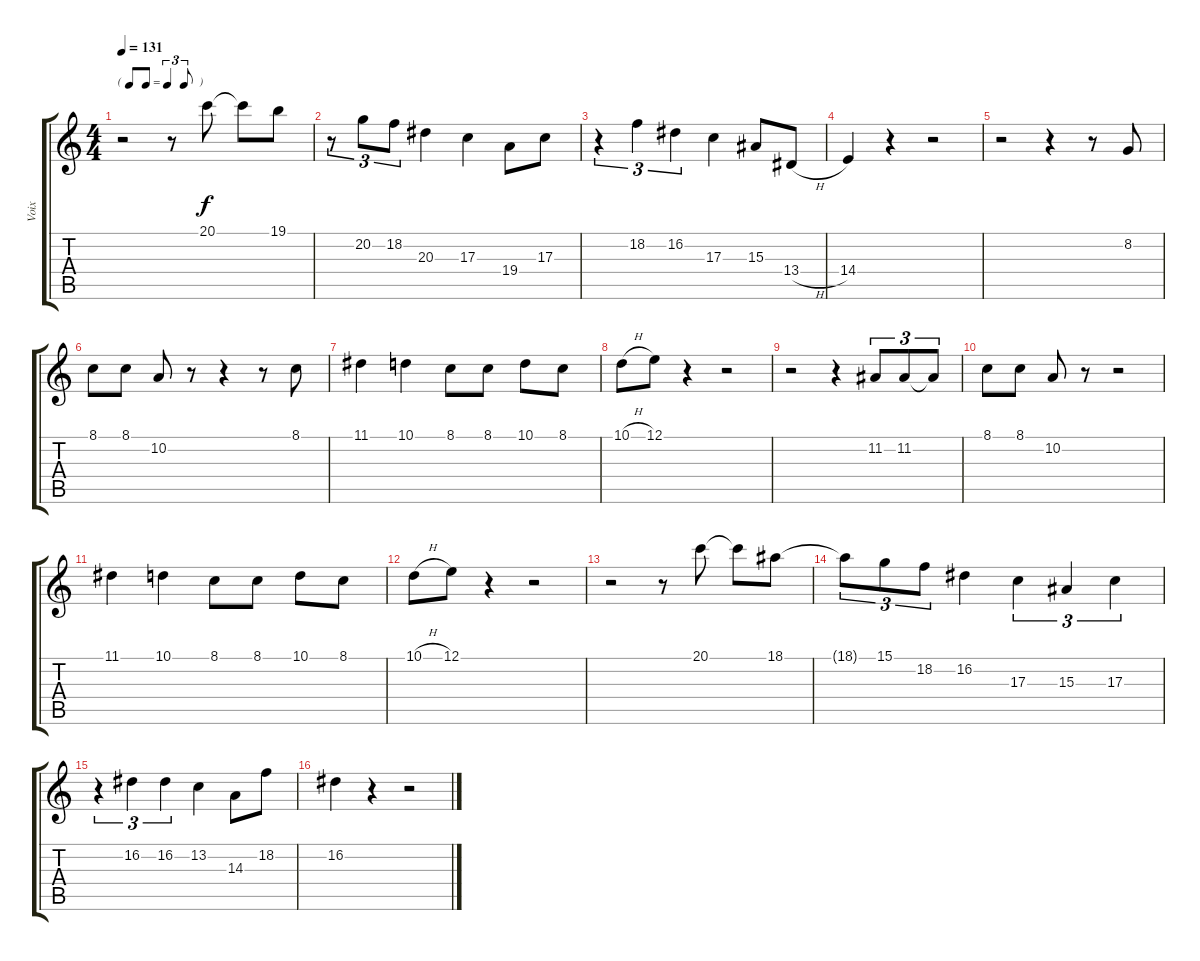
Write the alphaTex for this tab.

\track ("Voix" "Voix") {instrument accordion}
\staff {score tabs}
\tuning (E4 B3 G3 D3 A2 E2) {hide}
\ts (4 4)
\tf triplet8th
\tempo 131
\clef g2
\ks c
r.2{dy f} r.8 20.1.8 20.1{t}.8 19.1.8 |
r.8{tu (3 2)} 20.2.8{tu (3 2)} 18.2.8{tu (3 2)} 20.3.4 17.3.4 19.4.8 17.3.8 |
r.4{tu (3 2)} 18.2.4{tu (3 2)} 16.2.4{tu (3 2)} 17.3.4 15.3.8 13.4{h}.8 |
14.4.4 r.4 r.2 |
r.2 r.4 r.8 8.2.8 |
8.1.8 8.1.8 10.2.8 r.8 r.4 r.8 8.1.8 |
11.1.4 10.1.4 8.1.8 8.1.8 10.1.8 8.1.8 |
10.1{h}.8 12.1.8 r.4 r.2 |
r.2 r.4 11.2.8{tu (3 2)} 11.2.8{tu (3 2)} 11.2{t}.8{tu (3 2)} |
8.1.8 8.1.8 10.2.8 r.8 r.2 |
11.1.4 10.1.4 8.1.8 8.1.8 10.1.8 8.1.8 |
10.1{h}.8 12.1.8 r.4 r.2 |
r.2 r.8 20.1.8 20.1{t}.8 18.1.8 |
18.1{t}.8{tu (3 2)} 15.1.8{tu (3 2)} 18.2.8{tu (3 2)} 16.2.4 17.3.4{tu (3 2)} 15.3.4{tu (3 2)} 17.3.4{tu (3 2)} |
r.4{tu (3 2)} 16.2.4{tu (3 2)} 16.2.4{tu (3 2)} 13.2.4 14.3.8 18.2.8 |
16.2.4 r.4 r.2
